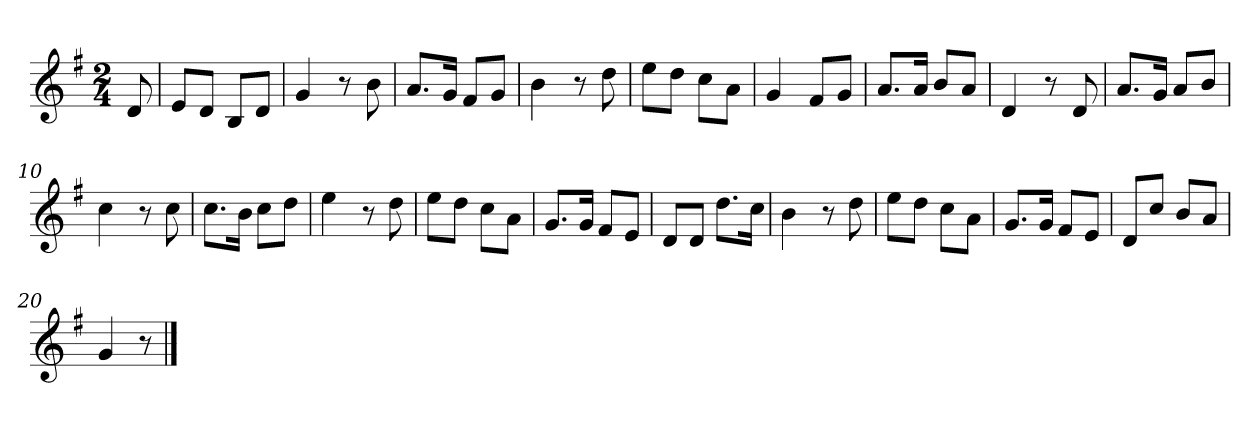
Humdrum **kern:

**kern
*part1
*staff1
*k[f#]
*M2/4
*MM120
=
8d
=1
8eL
8dJ
8BL
8dJ
=2
4g
8r
8b
=3
8.aL
16gJk
8f#L
8gJ
=4
4b
8r
8dd
=5
8eeL
8ddJ
8ccL
8aJ
=6
4g
8f#L
8gJ
=7
8.aL
16aJk
8bL
8aJ
=8
4d
8r
8d
=9
8.aL
16gJk
8aL
8bJ
=10
4cc
8r
8cc
=11
8.ccL
16bJk
8ccL
8ddJ
=12
4ee
8r
8dd
=13
8eeL
8ddJ
8ccL
8aJ
=14
8.gL
16gJk
8f#L
8eJ
=15
8dL
8dJ
8.ddL
16ccJk
=16
4b
8r
8dd
=17
8eeL
8ddJ
8ccL
8aJ
=18
8.gL
16gJk
8f#L
8eJ
=19
8dL
8ccJ
8bL
8aJ
=20
4g
8r
==
*-
